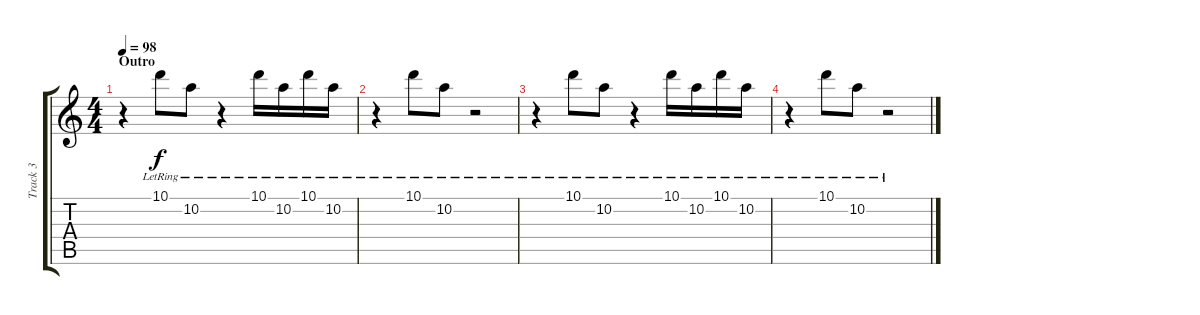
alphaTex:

\track ("Track 3" "Track 3") {instrument distortionguitar}
\staff {score tabs}
\tuning (E4 B3 G3 D3 A2 D2) {hide}
\ts (4 4)
\section ("" "Outro")
\tempo 98
\clef g2
\ks c
r.4{dy f} 10.1{lr}.8 10.2{lr}.8 r.4 10.1{lr}.16 10.2{lr}.16 10.1{lr}.16 10.2{lr}.16 |
r.4 10.1{lr}.8 10.2{lr}.8 r.2 |
r.4 10.1{lr}.8 10.2{lr}.8 r.4 10.1{lr}.16 10.2{lr}.16 10.1{lr}.16 10.2{lr}.16 |
r.4 10.1{lr}.8 10.2{lr}.8 r.2
